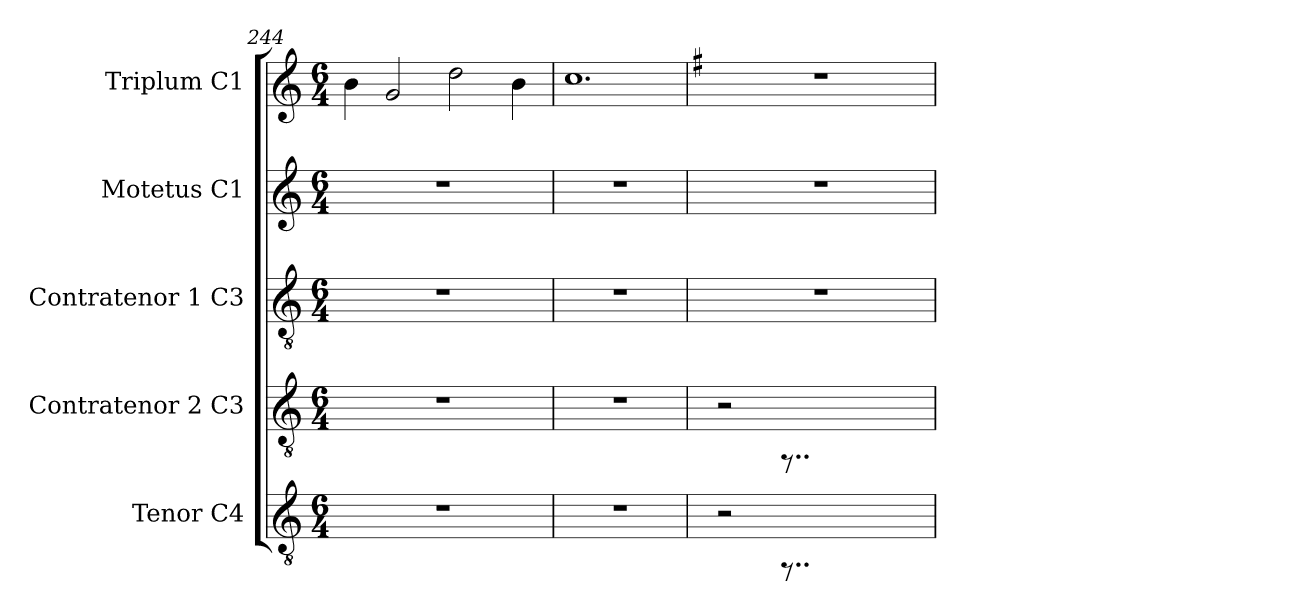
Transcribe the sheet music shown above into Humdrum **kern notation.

**kern	**kern	**kern	**kern	**kern	**text
*part5	*part4	*part3	*part2	*part1	*part1
*staff5	*staff4	*staff3	*staff2	*staff1	*staff1
*I"Tenor  C4	*I"Contratenor 2  C3	*I"Contratenor 1  C3	*I"Motetus  C1	*I"Triplum  C1	*
*I'T	*I'Ct2	*I'Ct1	*I'Mot	*I'Tr	*
*clefGv2	*clefGv2	*clefGv2	*clefG2	*clefG2	*
*k[]	*k[]	*k[]	*k[]	*k[]	*
*C:	*C:	*C:	*C:	*C:	*
*M6/4	*M6/4	*M6/4	*M6/4	*M6/4	*
=244	=244	=244	=244	=244	=244
!	!	!	!	!	!LO:LY:b:cj
1.r	1.r	1.r	1.r	4b\	.
!	!	!	!	!	!LO:LY:b:cj
.	.	.	.	2g/	.
!	!	!	!	!	!LO:LY:b:cj
.	.	.	.	2dd\	.
!	!	!	!	!	!LO:LY:b:cj
.	.	.	.	4b\	.
=245	=245	=245	=245	=245	=245
!	!	!	!	!	!LO:LY:b:cj
1.r	1.r	1.r	1.r	1.cc	.
=246	=246	=246	=246	=246	=246
*	*	*	*	*k[f#]	*
*	*	*	*	*G:	*
2r	2r	1.r	1.r	1.r	.
8..rFF	8..rFF	.	.	.	.
2ryy	2ryy	.	.	.	.
4ryy	4ryy	.	.	.	.
32ryy	32ryy	.	.	.	.
=	=	=	=	=	=
*-	*-	*-	*-	*-	*-
